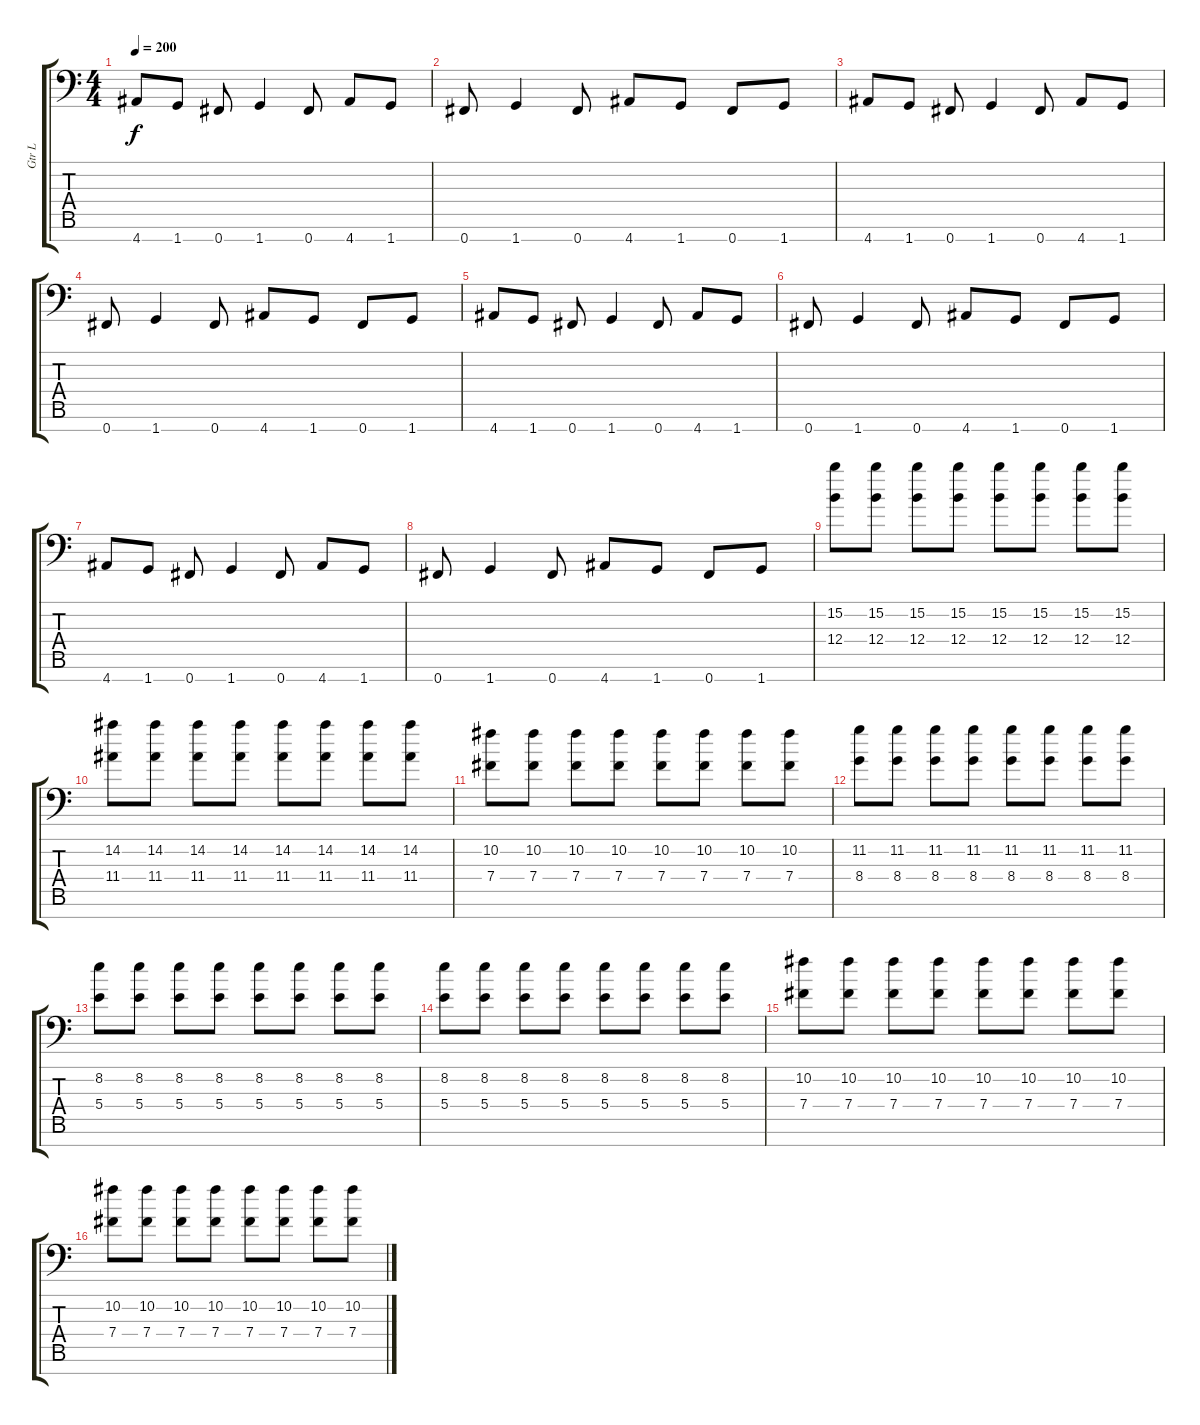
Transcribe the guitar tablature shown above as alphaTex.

\track ("Gtr L" "Gtr L") {instrument distortionguitar}
\staff {score tabs}
\tuning (Db4 Ab3 E3 B2 Gb2 B1 Gb1) {hide}
\ts (4 4)
\tempo 200
\clef f4
\ks c
4.7.8{dy f} 1.7.8 0.7.8 1.7.4 0.7.8 4.7.8 1.7.8 |
0.7.8 1.7.4 0.7.8 4.7.8 1.7.8 0.7.8 1.7.8 |
4.7.8 1.7.8 0.7.8 1.7.4 0.7.8 4.7.8 1.7.8 |
0.7.8 1.7.4 0.7.8 4.7.8 1.7.8 0.7.8 1.7.8 |
4.7.8 1.7.8 0.7.8 1.7.4 0.7.8 4.7.8 1.7.8 |
0.7.8 1.7.4 0.7.8 4.7.8 1.7.8 0.7.8 1.7.8 |
4.7.8 1.7.8 0.7.8 1.7.4 0.7.8 4.7.8 1.7.8 |
0.7.8 1.7.4 0.7.8 4.7.8 1.7.8 0.7.8 1.7.8 |
(15.2 12.4).8 (15.2 12.4).8 (15.2 12.4).8 (15.2 12.4).8 (15.2 12.4).8 (15.2 12.4).8 (15.2 12.4).8 (15.2 12.4).8 |
(14.2 11.4).8 (14.2 11.4).8 (14.2 11.4).8 (14.2 11.4).8 (14.2 11.4).8 (14.2 11.4).8 (14.2 11.4).8 (14.2 11.4).8 |
(10.2 7.4).8 (10.2 7.4).8 (10.2 7.4).8 (10.2 7.4).8 (10.2 7.4).8 (10.2 7.4).8 (10.2 7.4).8 (10.2 7.4).8 |
(11.2 8.4).8 (11.2 8.4).8 (11.2 8.4).8 (11.2 8.4).8 (11.2 8.4).8 (11.2 8.4).8 (11.2 8.4).8 (11.2 8.4).8 |
(8.2 5.4).8 (8.2 5.4).8 (8.2 5.4).8 (8.2 5.4).8 (8.2 5.4).8 (8.2 5.4).8 (8.2 5.4).8 (8.2 5.4).8 |
(8.2 5.4).8 (8.2 5.4).8 (8.2 5.4).8 (8.2 5.4).8 (8.2 5.4).8 (8.2 5.4).8 (8.2 5.4).8 (8.2 5.4).8 |
(10.2 7.4).8 (10.2 7.4).8 (10.2 7.4).8 (10.2 7.4).8 (10.2 7.4).8 (10.2 7.4).8 (10.2 7.4).8 (10.2 7.4).8 |
(10.2 7.4).8 (10.2 7.4).8 (10.2 7.4).8 (10.2 7.4).8 (10.2 7.4).8 (10.2 7.4).8 (10.2 7.4).8 (10.2 7.4).8
